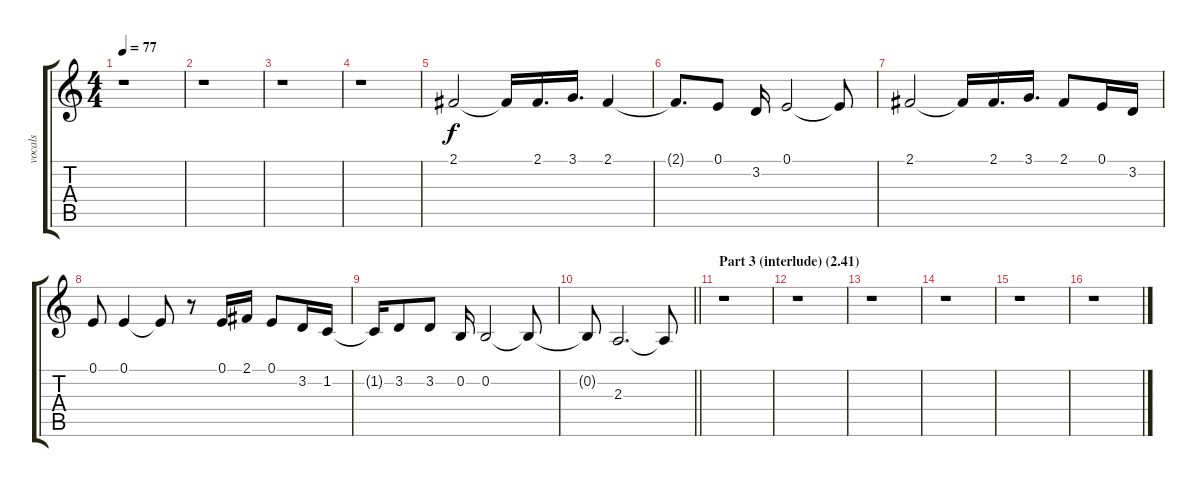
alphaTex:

\track ("vocals" "vocals") {instrument synthvoice}
\staff {score tabs}
\tuning (E4 B3 G3 D3 A2 E2) {hide}
\ts (4 4)
\tempo 77
\clef g2
\ks c
r.1{dy f} |
r.1 |
r.1 |
r.1 |
2.1.2 2.1{t}.16 2.1.16{d} 3.1.16{d} 2.1.4 |
2.1{t}.8{d} 0.1.8 3.2.16 0.1.2 0.1{t}.8 |
2.1.2 2.1{t}.16 2.1.16{d} 3.1.16{d} 2.1.8 0.1.16 3.2.16 |
0.1.8 0.1.4 0.1{t}.8 r.8 0.1.16 2.1.16 0.1.8 3.2.16 1.2.16 |
1.2{t}.16 3.2.8 3.2.8 0.2.16 0.2.2 0.2{t}.8 |
\barLineRight lightlight
0.2{t}.8 2.3.2{d} 2.3{t}.8 |
\section ("" "Part 3 (interlude) (2.41)")
r.1 |
r.1 |
r.1 |
r.1 |
r.1 |
r.1
